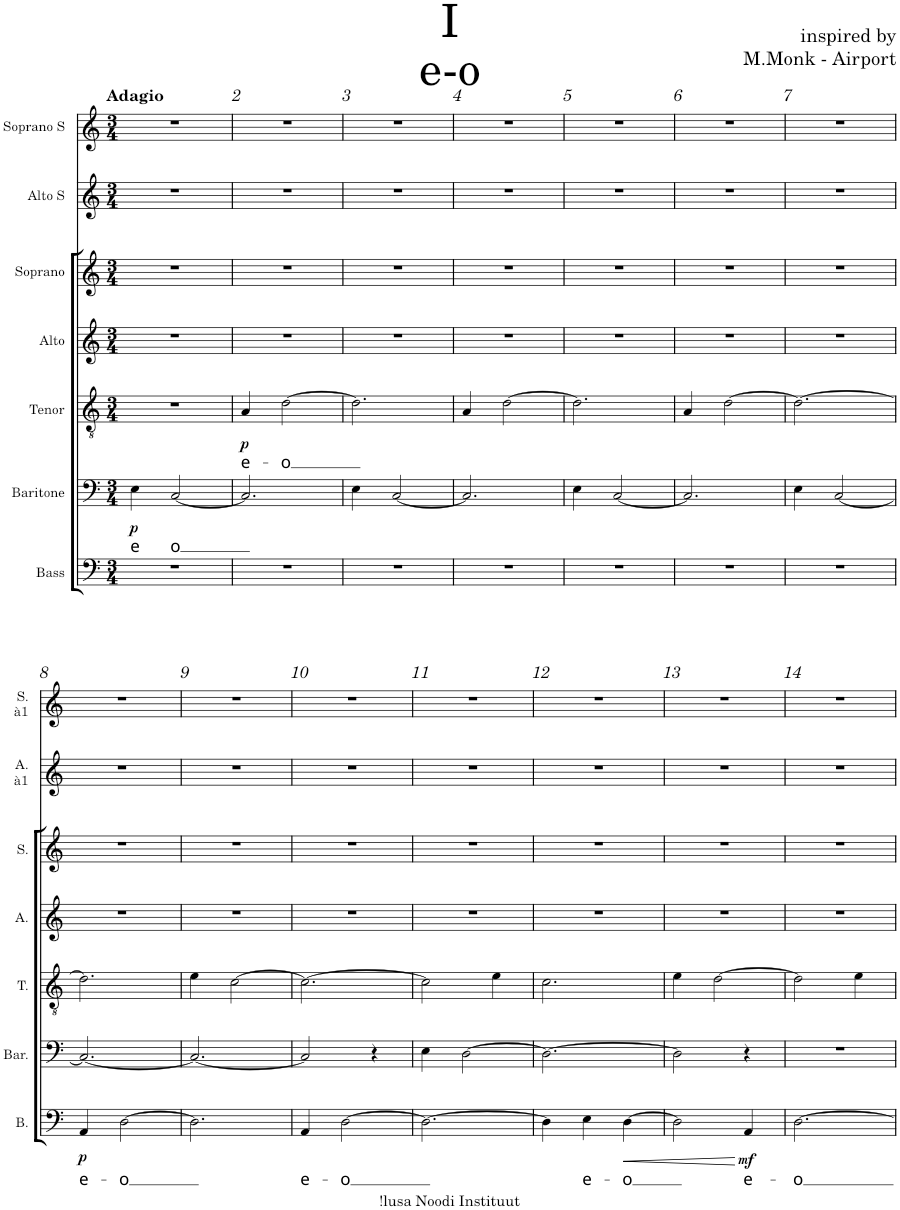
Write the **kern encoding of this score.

**kern	**text	**dynam	**kern	**text	**dynam	**kern	**text	**dynam	**kern	**kern	**kern	**kern
*part7	*part7	*part7	*part6	*part6	*part6	*part5	*part5	*part5	*part4	*part3	*part2	*part1
*staff7	*staff7	*staff7	*staff6	*staff6	*staff6	*staff5	*staff5	*staff5	*staff4	*staff3	*staff2	*staff1
*I"Bass	*	*	*I"Baritone	*	*	*I"Tenor	*	*	*I"Alto	*I"Soprano	*I"Alto S	*I"Soprano S
*I'B.	*	*	*I'Bar.	*	*	*I'T.	*	*	*I'A.	*I'S.	*I'A. à1	*I'S. à1
*clefF4	*	*	*clefF4	*	*	*clefGv2	*	*	*clefG2	*clefG2	*clefG2	*clefG2
*k[]	*	*	*k[]	*	*	*k[]	*	*	*k[]	*k[]	*k[]	*k[]
*M3/4	*	*	*M3/4	*	*	*M3/4	*	*	*M3/4	*M3/4	*M3/4	*M3/4
=1	=1	=1	=1	=1	=1	=1	=1	=1	=1	=1	=1	=1
!	!	!	!	!	!	!	!	!	!	!	!	!LO:TX:a:B:t=Adagio
!	!	!	!	!LO:LY:b	!LO:DY:b	!	!	!	!	!	!	!
2.r	.	.	4E\	e	p	2.r	.	.	2.r	2.r	2.r	2.r
!	!	!	!	!LO:LY:b	!	!	!	!	!	!	!	!
.	.	.	[2C/	-o	.	.	.	.	.	.	.	.
=2	=2	=2	=2	=2	=2	=2	=2	=2	=2	=2	=2	=2
!	!	!	!	!	!	!	!LO:LY:b	!LO:DY:b	!	!	!	!
2.r	.	.	2.C/]	.	.	4A/	e-	p	2.r	2.r	2.r	2.r
!	!	!	!	!	!	!	!LO:LY:b	!	!	!	!	!
.	.	.	.	.	.	[2d\	-o	.	.	.	.	.
=3	=3	=3	=3	=3	=3	=3	=3	=3	=3	=3	=3	=3
2.r	.	.	4E\	.	.	2.d\]	.	.	2.r	2.r	2.r	2.r
.	.	.	[2C/	.	.	.	.	.	.	.	.	.
=4	=4	=4	=4	=4	=4	=4	=4	=4	=4	=4	=4	=4
2.r	.	.	2.C/]	.	.	4A/	.	.	2.r	2.r	2.r	2.r
.	.	.	.	.	.	[2d\	.	.	.	.	.	.
=5	=5	=5	=5	=5	=5	=5	=5	=5	=5	=5	=5	=5
2.r	.	.	4E\	.	.	2.d\]	.	.	2.r	2.r	2.r	2.r
.	.	.	[2C/	.	.	.	.	.	.	.	.	.
=6	=6	=6	=6	=6	=6	=6	=6	=6	=6	=6	=6	=6
2.r	.	.	2.C/]	.	.	4A/	.	.	2.r	2.r	2.r	2.r
.	.	.	.	.	.	[2d\	.	.	.	.	.	.
=7	=7	=7	=7	=7	=7	=7	=7	=7	=7	=7	=7	=7
2.r	.	.	4E\	.	.	2.d\_	.	.	2.r	2.r	2.r	2.r
.	.	.	[2C/	.	.	.	.	.	.	.	.	.
!!LO:LB:g=z
=8	=8	=8	=8	=8	=8	=8	=8	=8	=8	=8	=8	=8
!	!LO:LY:b	!LO:DY:b	!	!	!	!	!	!	!	!	!	!
4AA/	e-	p	2.C/_	.	.	2.d\]	.	.	2.r	2.r	2.r	2.r
!	!LO:LY:b	!	!	!	!	!	!	!	!	!	!	!
[2D\	-o	.	.	.	.	.	.	.	.	.	.	.
=9	=9	=9	=9	=9	=9	=9	=9	=9	=9	=9	=9	=9
2.D\]	.	.	2.C/_	.	.	4e\	.	.	2.r	2.r	2.r	2.r
.	.	.	.	.	.	[2c\	.	.	.	.	.	.
=10	=10	=10	=10	=10	=10	=10	=10	=10	=10	=10	=10	=10
!	!LO:LY:b	!	!	!	!	!	!	!	!	!	!	!
4AA/	e-	.	2C/]	.	.	2.c\_	.	.	2.r	2.r	2.r	2.r
!	!LO:LY:b	!	!	!	!	!	!	!	!	!	!	!
[2D\	-o	.	.	.	.	.	.	.	.	.	.	.
.	.	.	4r	.	.	.	.	.	.	.	.	.
=11	=11	=11	=11	=11	=11	=11	=11	=11	=11	=11	=11	=11
2.D\_	.	.	4E\	.	.	2c\]	.	.	2.r	2.r	2.r	2.r
.	.	.	[2D\	.	.	.	.	.	.	.	.	.
.	.	.	.	.	.	4e\	.	.	.	.	.	.
=12	=12	=12	=12	=12	=12	=12	=12	=12	=12	=12	=12	=12
4D\]	.	.	2.D\_	.	.	2.c\	.	.	2.r	2.r	2.r	2.r
!	!LO:LY:b	!	!	!	!	!	!	!	!	!	!	!
4E\	e-	.	.	.	.	.	.	.	.	.	.	.
!	!LO:LY:b	!LO:HP:b	!	!	!	!	!	!	!	!	!	!
[4D\	-o	<	.	.	.	.	.	.	.	.	.	.
=13	=13	=13	=13	=13	=13	=13	=13	=13	=13	=13	=13	=13
2D\]	.	.	2D\]	.	.	4e\	.	.	2.r	2.r	2.r	2.r
.	.	.	.	.	.	[2d\	.	.	.	.	.	.
!	!LO:LY:b	!LO:DY:n=1:b	!	!	!	!	!	!	!	!	!	!
4AA/	e-	[ mf	4r	.	.	.	.	.	.	.	.	.
=14	=14	=14	=14	=14	=14	=14	=14	=14	=14	=14	=14	=14
!	!LO:LY:b	!	!	!	!	!	!	!	!	!	!	!
[2.D\	-o	.	2.r	.	.	2d\]	.	.	2.r	2.r	2.r	2.r
.	.	.	.	.	.	4e\	.	.	.	.	.	.
=	=	=	=	=	=	=	=	=	=	=	=	=
*-	*-	*-	*-	*-	*-	*-	*-	*-	*-	*-	*-	*-
